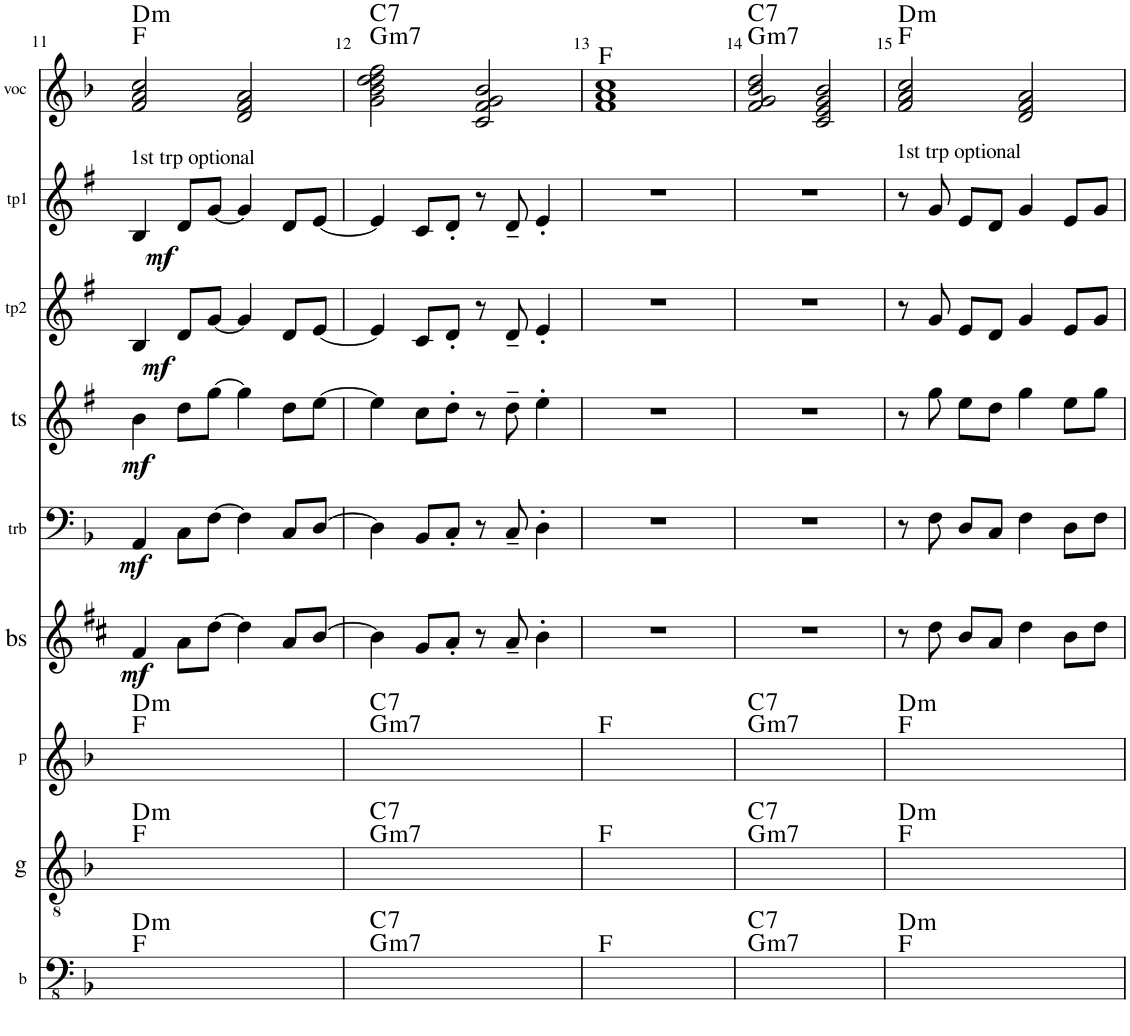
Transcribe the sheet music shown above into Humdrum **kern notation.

**kern	**harte	**kern	**harte	**kern	**harte	**kern	**dynam	**kern	**dynam	**kern	**dynam	**kern	**dynam	**kern	**dynam	**kern	**harte
*part9	*part9	*part8	*part8	*part7	*part7	*part6	*part6	*part5	*part5	*part4	*part4	*part3	*part3	*part2	*part2	*part1	*part1
*staff9	*	*staff8	*	*staff7	*	*staff6	*staff6	*staff5	*staff5	*staff4	*staff4	*staff3	*staff3	*staff2	*staff2	*staff1	*
*I"b	*	*I"g	*	*I"p	*	*I"bs	*	*I"trb	*	*I"ts	*	*I"tp2	*	*I"tp1	*	*I"voc	*
*I'b	*	*I'g	*	*I'p	*	*I'bs	*	*I'trb	*	*I'ts	*	*I'tp2	*	*I'tp1	*	*I'voc	*
!!LO:PB:g=z
*clefFv4	*	*clefGv2	*	*clefG2	*	*clefG2	*	*clefF4	*	*clefG2	*	*clefG2	*	*clefG2	*	*clefG2	*
*	*	*	*	*	*	*Trd12c21	*	*	*	*Trd8c14	*	*Trd1c2	*	*Trd1c2	*	*Trd4c7	*
*k[b-]	*	*k[b-]	*	*k[b-]	*	*k[f#c#]	*	*k[b-]	*	*k[f#]	*	*k[f#]	*	*k[f#]	*	*k[b-]	*
*M4/4	*	*M4/4	*	*M4/4	*	*M4/4	*	*M4/4	*	*M4/4	*	*M4/4	*	*M4/4	*	*M4/4	*
=11	=11	=11	=11	=11	=11	=11	=11	=11	=11	=11	=11	=11	=11	=11	=11	=11	=11
!	!	!	!	!	!	!	!	!	!	!	!	!	!	!LO:TX:a:t=1st trp optional	!	!	!
!	!LO:H:n=2:kt=m	!	!LO:H:n=2:kt=m	!	!LO:H:n=2:kt=m	!	!LO:DY:b	!	!LO:DY:b	!	!LO:DY:b	!	!LO:DY:b	!	!LO:DY:b	!	!LO:H:n=2:kt=m
1ryy	F:maj D:min	1ryy	F:maj D:min	1ryy	F:maj D:min	4f#/	mf	4AA/	mf	4b\	mf	4B/	mf	4B/	mf	2f/ 2a/ 2cc/	F:maj D:min
.	.	.	.	.	.	8a\L	.	8C\L	.	8dd\L	.	8d/L	.	8d/L	.	.	.
.	.	.	.	.	.	[8dd\J	.	[8F\J	.	[8gg\J	.	[8g/J	.	[8g/J	.	.	.
.	.	.	.	.	.	4dd\]	.	4F\]	.	4gg\]	.	4g/]	.	4g/]	.	2d/ 2f/ 2a/	.
.	.	.	.	.	.	8a/L	.	8C/L	.	8dd\L	.	8d/L	.	8d/L	.	.	.
.	.	.	.	.	.	[8b/J	.	[8D/J	.	[8ee\J	.	[8e/J	.	[8e/J	.	.	.
=12	=12	=12	=12	=12	=12	=12	=12	=12	=12	=12	=12	=12	=12	=12	=12	=12	=12
!	!LO:H:n=1:kt=m7	!	!	!	!	!	!	!	!	!	!	!	!	!	!	!	!
!	!LO:H:n=2:kt=7	!	!LO:H:n=1:kt=m7	!	!	!	!	!	!	!	!	!	!	!	!	!	!
!	!	!	!LO:H:n=2:kt=7	!	!LO:H:n=1:kt=m7	!	!	!	!	!	!	!	!	!	!	!	!
!	!	!	!	!	!LO:H:n=2:kt=7	!	!	!	!	!	!	!	!	!	!	!	!LO:H:n=1:kt=m7
!	!	!	!	!	!	!	!	!	!	!	!	!	!	!	!	!	!LO:H:n=2:kt=7
1ryy	G:min7 C:7	1ryy	G:min7 C:7	1ryy	G:min7 C:7	4b\]	.	4D\]	.	4ee\]	.	4e/]	.	4e/]	.	2g\ 2b-\ 2dd\ 2dd\ 2ff\	G:min7 C:7
.	.	.	.	.	.	8g/L	.	8BB-/L	.	8cc\L	.	8c/L	.	8c/L	.	.	.
.	.	.	.	.	.	8a'/J	.	8C'/J	.	8dd'\J	.	8d'/J	.	8d'/J	.	.	.
.	.	.	.	.	.	8r	.	8r	.	8r	.	8r	.	8r	.	2c/ 2f/ 2g/ 2b-/	.
.	.	.	.	.	.	8a~/	.	8C~/	.	8dd~\	.	8d~/	.	8d~/	.	.	.
.	.	.	.	.	.	4b'\	.	4D'\	.	4ee'\	.	4e'/	.	4e'/	.	.	.
=13	=13	=13	=13	=13	=13	=13	=13	=13	=13	=13	=13	=13	=13	=13	=13	=13	=13
2ryy	F:maj	2ryy	F:maj	2ryy	F:maj	1r	.	1r	.	1r	.	1r	.	1r	.	1f 1a 1cc	F:maj
2ryy	.	2ryy	.	2ryy	.	.	.	.	.	.	.	.	.	.	.	.	.
=14	=14	=14	=14	=14	=14	=14	=14	=14	=14	=14	=14	=14	=14	=14	=14	=14	=14
!	!LO:H:n=1:kt=m7	!	!	!	!	!	!	!	!	!	!	!	!	!	!	!	!
!	!LO:H:n=2:kt=7	!	!LO:H:n=1:kt=m7	!	!	!	!	!	!	!	!	!	!	!	!	!	!
!	!	!	!LO:H:n=2:kt=7	!	!LO:H:n=1:kt=m7	!	!	!	!	!	!	!	!	!	!	!	!
!	!	!	!	!	!LO:H:n=2:kt=7	!	!	!	!	!	!	!	!	!	!	!	!LO:H:n=1:kt=m7
!	!	!	!	!	!	!	!	!	!	!	!	!	!	!	!	!	!LO:H:n=2:kt=7
1ryy	G:min7 C:7	1ryy	G:min7 C:7	1ryy	G:min7 C:7	1r	.	1r	.	1r	.	1r	.	1r	.	2f/ 2g/ 2b-/ 2dd/	G:min7 C:7
.	.	.	.	.	.	.	.	.	.	.	.	.	.	.	.	2c/ 2e/ 2g/ 2b-/	.
=15	=15	=15	=15	=15	=15	=15	=15	=15	=15	=15	=15	=15	=15	=15	=15	=15	=15
!	!LO:H:n=2:kt=m	!	!LO:H:n=2:kt=m	!	!LO:H:n=2:kt=m	!	!	!	!	!	!	!	!	!LO:TX:a:t=1st trp optional	!	!	!LO:H:n=2:kt=m
1ryy	F:maj D:min	1ryy	F:maj D:min	1ryy	F:maj D:min	8r	.	8r	.	8r	.	8r	.	8r	.	2f/ 2a/ 2cc/	F:maj D:min
.	.	.	.	.	.	8dd\	.	8F\	.	8gg\	.	8g/	.	8g/	.	.	.
.	.	.	.	.	.	8b/L	.	8D/L	.	8ee\L	.	8e/L	.	8e/L	.	.	.
.	.	.	.	.	.	8a/J	.	8C/J	.	8dd\J	.	8d/J	.	8d/J	.	.	.
.	.	.	.	.	.	4dd\	.	4F\	.	4gg\	.	4g/	.	4g/	.	2d/ 2f/ 2a/	.
.	.	.	.	.	.	8b\L	.	8D\L	.	8ee\L	.	8e/L	.	8e/L	.	.	.
.	.	.	.	.	.	8dd\J	.	8F\J	.	8gg\J	.	8g/J	.	8g/J	.	.	.
=	=	=	=	=	=	=	=	=	=	=	=	=	=	=	=	=	=
*-	*-	*-	*-	*-	*-	*-	*-	*-	*-	*-	*-	*-	*-	*-	*-	*-	*-
